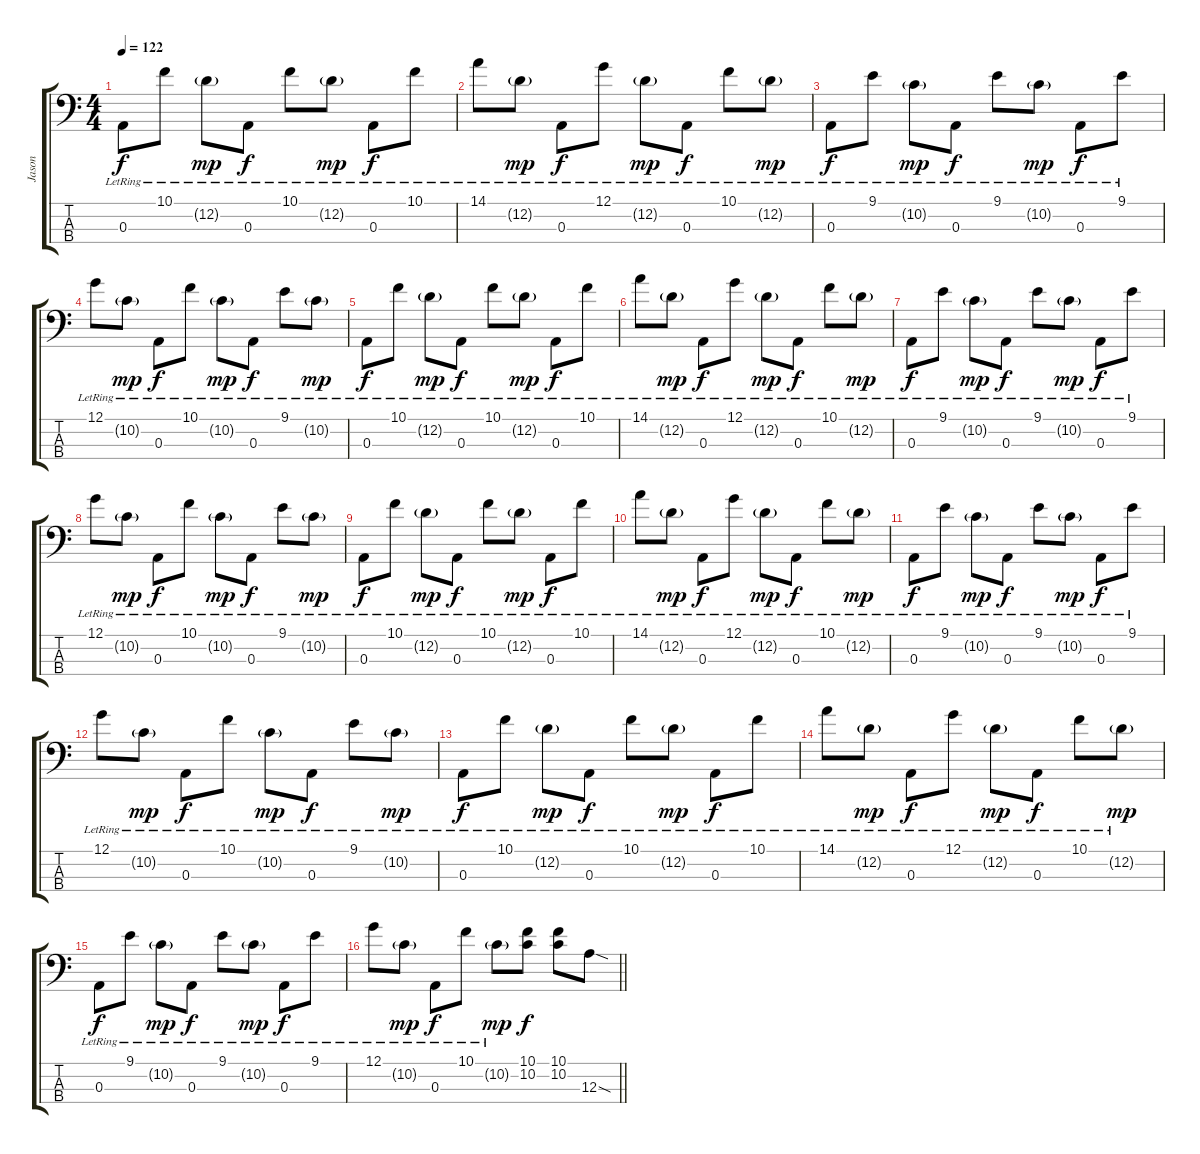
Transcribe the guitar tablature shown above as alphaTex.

\track ("Jason" "Jason") {instrument electricbasspick}
\staff {score tabs}
\tuning (G2 D2 A1 E1) {hide}
\ts (4 4)
\tempo 122
\clef f4
\ks c
0.3{lr}.8{dy f} 10.1{lr}.8 12.2{g lr}.8{dy mp} 0.3{lr}.8{dy f} 10.1{lr}.8 12.2{g lr}.8{dy mp} 0.3{lr}.8{dy f} 10.1{lr}.8 |
14.1{lr}.8 12.2{g lr}.8{dy mp} 0.3{lr}.8{dy f} 12.1{lr}.8 12.2{g lr}.8{dy mp} 0.3{lr}.8{dy f} 10.1{lr}.8 12.2{g lr}.8{dy mp} |
0.3{lr}.8{dy f} 9.1{lr}.8 10.2{g lr}.8{dy mp} 0.3{lr}.8{dy f} 9.1{lr}.8 10.2{g lr}.8{dy mp} 0.3{lr}.8{dy f} 9.1{lr}.8 |
12.1{lr}.8 10.2{g lr}.8{dy mp} 0.3{lr}.8{dy f} 10.1{lr}.8 10.2{g lr}.8{dy mp} 0.3{lr}.8{dy f} 9.1{lr}.8 10.2{g lr}.8{dy mp} |
0.3{lr}.8{dy f} 10.1{lr}.8 12.2{g lr}.8{dy mp} 0.3{lr}.8{dy f} 10.1{lr}.8 12.2{g lr}.8{dy mp} 0.3{lr}.8{dy f} 10.1{lr}.8 |
14.1{lr}.8 12.2{g lr}.8{dy mp} 0.3{lr}.8{dy f} 12.1{lr}.8 12.2{g lr}.8{dy mp} 0.3{lr}.8{dy f} 10.1{lr}.8 12.2{g lr}.8{dy mp} |
0.3{lr}.8{dy f} 9.1{lr}.8 10.2{g lr}.8{dy mp} 0.3{lr}.8{dy f} 9.1{lr}.8 10.2{g lr}.8{dy mp} 0.3{lr}.8{dy f} 9.1{lr}.8 |
12.1{lr}.8 10.2{g lr}.8{dy mp} 0.3{lr}.8{dy f} 10.1{lr}.8 10.2{g lr}.8{dy mp} 0.3{lr}.8{dy f} 9.1{lr}.8 10.2{g lr}.8{dy mp} |
0.3{lr}.8{dy f} 10.1{lr}.8 12.2{g lr}.8{dy mp} 0.3{lr}.8{dy f} 10.1{lr}.8 12.2{g lr}.8{dy mp} 0.3{lr}.8{dy f} 10.1{lr}.8 |
14.1{lr}.8 12.2{g lr}.8{dy mp} 0.3{lr}.8{dy f} 12.1{lr}.8 12.2{g lr}.8{dy mp} 0.3{lr}.8{dy f} 10.1{lr}.8 12.2{g lr}.8{dy mp} |
0.3{lr}.8{dy f} 9.1{lr}.8 10.2{g lr}.8{dy mp} 0.3{lr}.8{dy f} 9.1{lr}.8 10.2{g lr}.8{dy mp} 0.3{lr}.8{dy f} 9.1{lr}.8 |
12.1{lr}.8 10.2{g lr}.8{dy mp} 0.3{lr}.8{dy f} 10.1{lr}.8 10.2{g lr}.8{dy mp} 0.3{lr}.8{dy f} 9.1{lr}.8 10.2{g lr}.8{dy mp} |
0.3{lr}.8{dy f} 10.1{lr}.8 12.2{g lr}.8{dy mp} 0.3{lr}.8{dy f} 10.1{lr}.8 12.2{g lr}.8{dy mp} 0.3{lr}.8{dy f} 10.1{lr}.8 |
14.1{lr}.8 12.2{g lr}.8{dy mp} 0.3{lr}.8{dy f} 12.1{lr}.8 12.2{g lr}.8{dy mp} 0.3{lr}.8{dy f} 10.1{lr}.8 12.2{g lr}.8{dy mp} |
0.3{lr}.8{dy f} 9.1{lr}.8 10.2{g lr}.8{dy mp} 0.3{lr}.8{dy f} 9.1{lr}.8 10.2{g lr}.8{dy mp} 0.3{lr}.8{dy f} 9.1{lr}.8 |
\barLineRight lightlight
12.1{lr}.8 10.2{g lr}.8{dy mp} 0.3{lr}.8{dy f} 10.1{lr}.8 10.2{g lr}.8{dy mp} (10.1 10.2).8{dy f} (10.1 10.2).8 12.3{sod}.8
